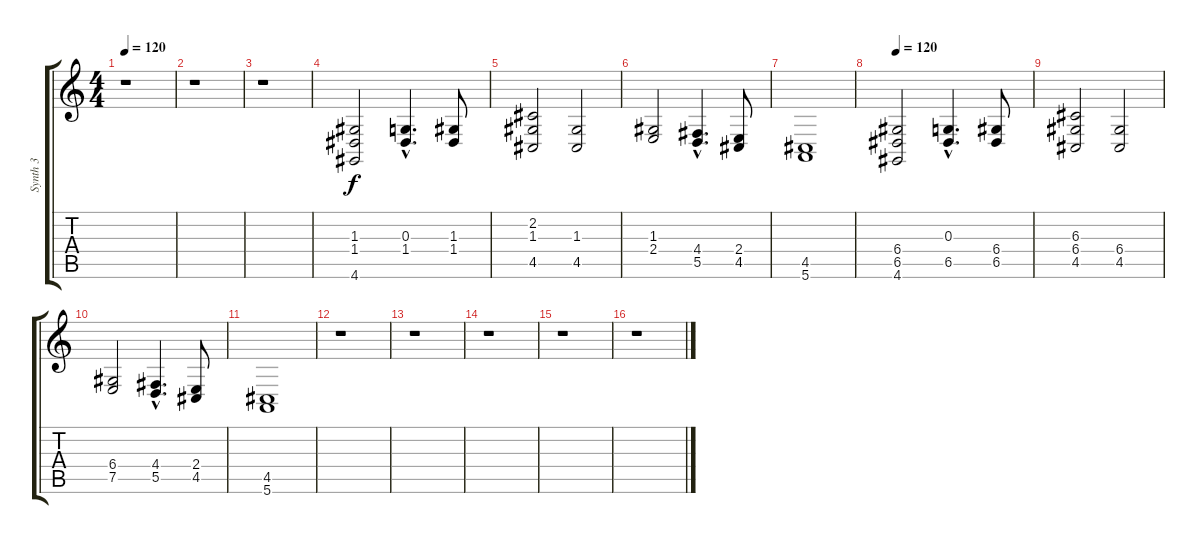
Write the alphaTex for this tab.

\track ("Synth 3" "Synth 3") {instrument stringensemble1}
\staff {score tabs}
\tuning (E4 B3 G3 D3 A2 E2) {hide}
\ts (4 4)
\tempo 120
\clef g2
\ks c
r.1{dy f} |
r.1 |
r.1 |
(1.3 1.4 4.6).2 (0.3{hac} 1.4{hac}).4{d} (1.3 1.4).8 |
(2.2 1.3 4.5).2 (1.3 4.5).2 |
(1.3 2.4).2 (4.4{hac} 5.5{hac}).4{d} (2.4 4.5).8 |
(4.5 5.6).1 |
\tempo 120
(6.4 6.5 4.6).2 (0.3{hac} 6.5{hac}).4{d} (6.4 6.5).8 |
(6.3 6.4 4.5).2 (6.4 4.5).2 |
(6.4 7.5).2 (4.4{hac} 5.5{hac}).4{d} (2.4 4.5).8 |
(4.5 5.6).1 |
r.1 |
r.1 |
r.1 |
r.1 |
r.1
